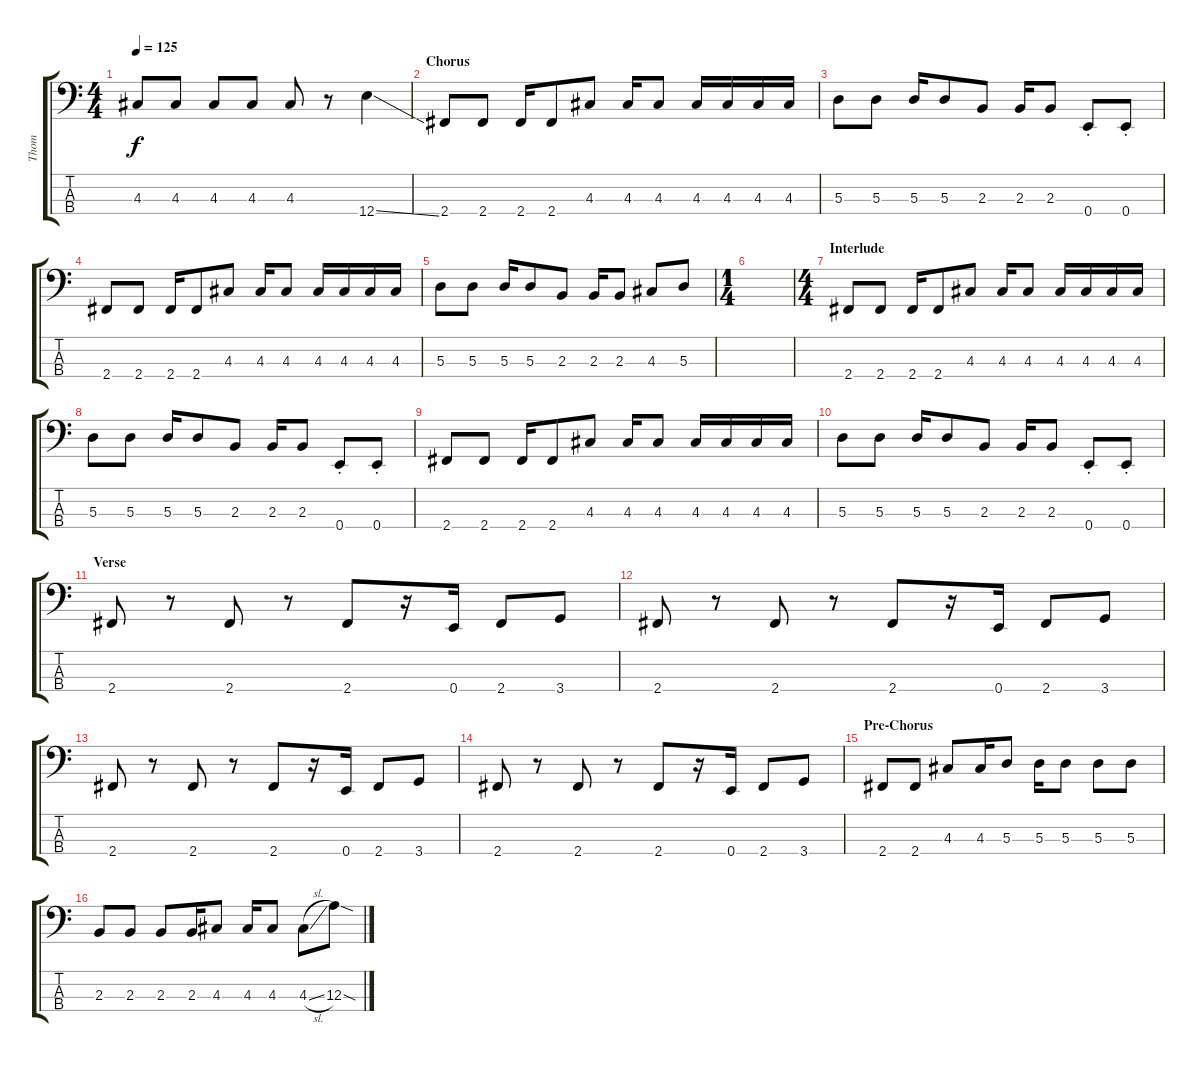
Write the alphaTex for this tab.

\track ("Thom" "Thom") {instrument electricbasspick}
\staff {score tabs}
\tuning (G2 D2 A1 E1) {hide}
\ts (4 4)
\tempo 125
\clef f4
\ks c
4.3.8{dy f} 4.3.8 4.3.8 4.3.8 4.3.8 r.8 12.4{ss}.4 |
\section ("" "Chorus")
2.4.8 2.4.8 2.4.16 2.4.8 4.3.8 4.3.16 4.3.8 4.3.16 4.3.16 4.3.16 4.3.16 |
5.3.8 5.3.8 5.3.16 5.3.8 2.3.8 2.3.16 2.3.8 0.4{st}.8 0.4{st}.8 |
2.4.8 2.4.8 2.4.16 2.4.8 4.3.8 4.3.16 4.3.8 4.3.16 4.3.16 4.3.16 4.3.16 |
5.3.8 5.3.8 5.3.16 5.3.8 2.3.8 2.3.16 2.3.8 4.3.8 5.3.8 |
\ts (1 4)
|
\ts (4 4)
\section ("" "Interlude")
2.4.8 2.4.8 2.4.16 2.4.8 4.3.8 4.3.16 4.3.8 4.3.16 4.3.16 4.3.16 4.3.16 |
5.3.8 5.3.8 5.3.16 5.3.8 2.3.8 2.3.16 2.3.8 0.4{st}.8 0.4{st}.8 |
2.4.8 2.4.8 2.4.16 2.4.8 4.3.8 4.3.16 4.3.8 4.3.16 4.3.16 4.3.16 4.3.16 |
5.3.8 5.3.8 5.3.16 5.3.8 2.3.8 2.3.16 2.3.8 0.4{st}.8 0.4{st}.8 |
\section ("" "Verse")
2.4.8 r.8 2.4.8 r.8 2.4.8 r.16 0.4.16 2.4.8 3.4.8 |
2.4.8 r.8 2.4.8 r.8 2.4.8 r.16 0.4.16 2.4.8 3.4.8 |
2.4.8 r.8 2.4.8 r.8 2.4.8 r.16 0.4.16 2.4.8 3.4.8 |
2.4.8 r.8 2.4.8 r.8 2.4.8 r.16 0.4.16 2.4.8 3.4.8 |
\section ("" "Pre-Chorus")
2.4.8 2.4.8 4.3.8 4.3.16 5.3.8 5.3.16 5.3.8 5.3.8 5.3.8 |
2.3.8 2.3.8 2.3.8 2.3.16 4.3.8 4.3.16 4.3.8 4.3{sl}.8 12.3{sod}.8
